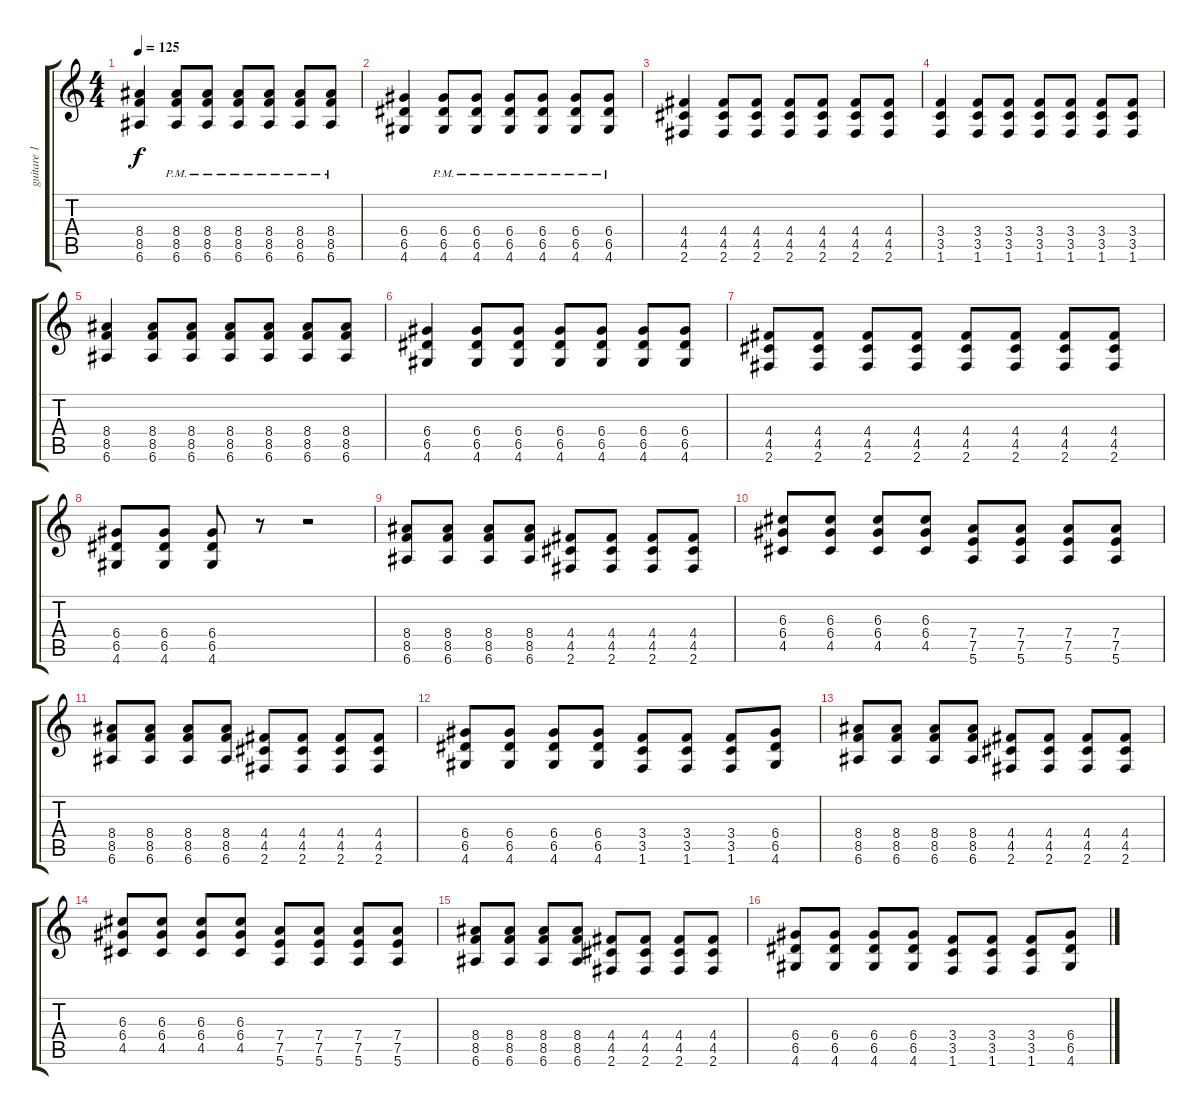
\track ("guitare 1" "guitare 1") {instrument distortionguitar}
\staff {score tabs}
\tuning (E4 B3 G3 D3 A2 E2) {hide}
\ts (4 4)
\tempo 125
\clef g2
\ks c
(8.4 8.5 6.6).4{dy f} (8.4{pm} 8.5{pm} 6.6{pm}).8 (8.4{pm} 8.5{pm} 6.6{pm}).8 (8.4{pm} 8.5{pm} 6.6{pm}).8 (8.4{pm} 8.5{pm} 6.6{pm}).8 (8.4{pm} 8.5{pm} 6.6{pm}).8 (8.4{pm} 8.5{pm} 6.6{pm}).8 |
(6.4 6.5 4.6).4 (6.4{pm} 6.5{pm} 4.6{pm}).8 (6.4{pm} 6.5{pm} 4.6{pm}).8 (6.4{pm} 6.5{pm} 4.6{pm}).8 (6.4{pm} 6.5{pm} 4.6{pm}).8 (6.4{pm} 6.5{pm} 4.6{pm}).8 (6.4{pm} 6.5{pm} 4.6{pm}).8 |
(4.4 4.5 2.6).4 (4.4 4.5 2.6).8 (4.4 4.5 2.6).8 (4.4 4.5 2.6).8 (4.4 4.5 2.6).8 (4.4 4.5 2.6).8 (4.4 4.5 2.6).8 |
(3.4 3.5 1.6).4 (3.4 3.5 1.6).8 (3.4 3.5 1.6).8 (3.4 3.5 1.6).8 (3.4 3.5 1.6).8 (3.4 3.5 1.6).8 (3.4 3.5 1.6).8 |
(8.4 8.5 6.6).4 (8.4 8.5 6.6).8 (8.4 8.5 6.6).8 (8.4 8.5 6.6).8 (8.4 8.5 6.6).8 (8.4 8.5 6.6).8 (8.4 8.5 6.6).8 |
(6.4 6.5 4.6).4 (6.4 6.5 4.6).8 (6.4 6.5 4.6).8 (6.4 6.5 4.6).8 (6.4 6.5 4.6).8 (6.4 6.5 4.6).8 (6.4 6.5 4.6).8 |
(4.4 4.5 2.6).8 (4.4 4.5 2.6).8 (4.4 4.5 2.6).8 (4.4 4.5 2.6).8 (4.4 4.5 2.6).8 (4.4 4.5 2.6).8 (4.4 4.5 2.6).8 (4.4 4.5 2.6).8 |
(6.4 6.5 4.6).8 (6.4 6.5 4.6).8 (6.4 6.5 4.6).8 r.8 r.2 |
(8.4 8.5 6.6).8 (8.4 8.5 6.6).8 (8.4 8.5 6.6).8 (8.4 8.5 6.6).8 (4.4 4.5 2.6).8 (4.4 4.5 2.6).8 (4.4 4.5 2.6).8 (4.4 4.5 2.6).8 |
(6.3 6.4 4.5).8 (6.3 6.4 4.5).8 (6.3 6.4 4.5).8 (6.3 6.4 4.5).8 (7.4 7.5 5.6).8 (7.4 7.5 5.6).8 (7.4 7.5 5.6).8 (7.4 7.5 5.6).8 |
(8.4 8.5 6.6).8 (8.4 8.5 6.6).8 (8.4 8.5 6.6).8 (8.4 8.5 6.6).8 (4.4 4.5 2.6).8 (4.4 4.5 2.6).8 (4.4 4.5 2.6).8 (4.4 4.5 2.6).8 |
(6.4 6.5 4.6).8 (6.4 6.5 4.6).8 (6.4 6.5 4.6).8 (6.4 6.5 4.6).8 (3.4 3.5 1.6).8 (3.4 3.5 1.6).8 (3.4 3.5 1.6).8 (6.4 6.5 4.6).8 |
(8.4 8.5 6.6).8 (8.4 8.5 6.6).8 (8.4 8.5 6.6).8 (8.4 8.5 6.6).8 (4.4 4.5 2.6).8 (4.4 4.5 2.6).8 (4.4 4.5 2.6).8 (4.4 4.5 2.6).8 |
(6.3 6.4 4.5).8 (6.3 6.4 4.5).8 (6.3 6.4 4.5).8 (6.3 6.4 4.5).8 (7.4 7.5 5.6).8 (7.4 7.5 5.6).8 (7.4 7.5 5.6).8 (7.4 7.5 5.6).8 |
(8.4 8.5 6.6).8 (8.4 8.5 6.6).8 (8.4 8.5 6.6).8 (8.4 8.5 6.6).8 (4.4 4.5 2.6).8 (4.4 4.5 2.6).8 (4.4 4.5 2.6).8 (4.4 4.5 2.6).8 |
(6.4 6.5 4.6).8 (6.4 6.5 4.6).8 (6.4 6.5 4.6).8 (6.4 6.5 4.6).8 (3.4 3.5 1.6).8 (3.4 3.5 1.6).8 (3.4 3.5 1.6).8 (6.4 6.5 4.6).8
